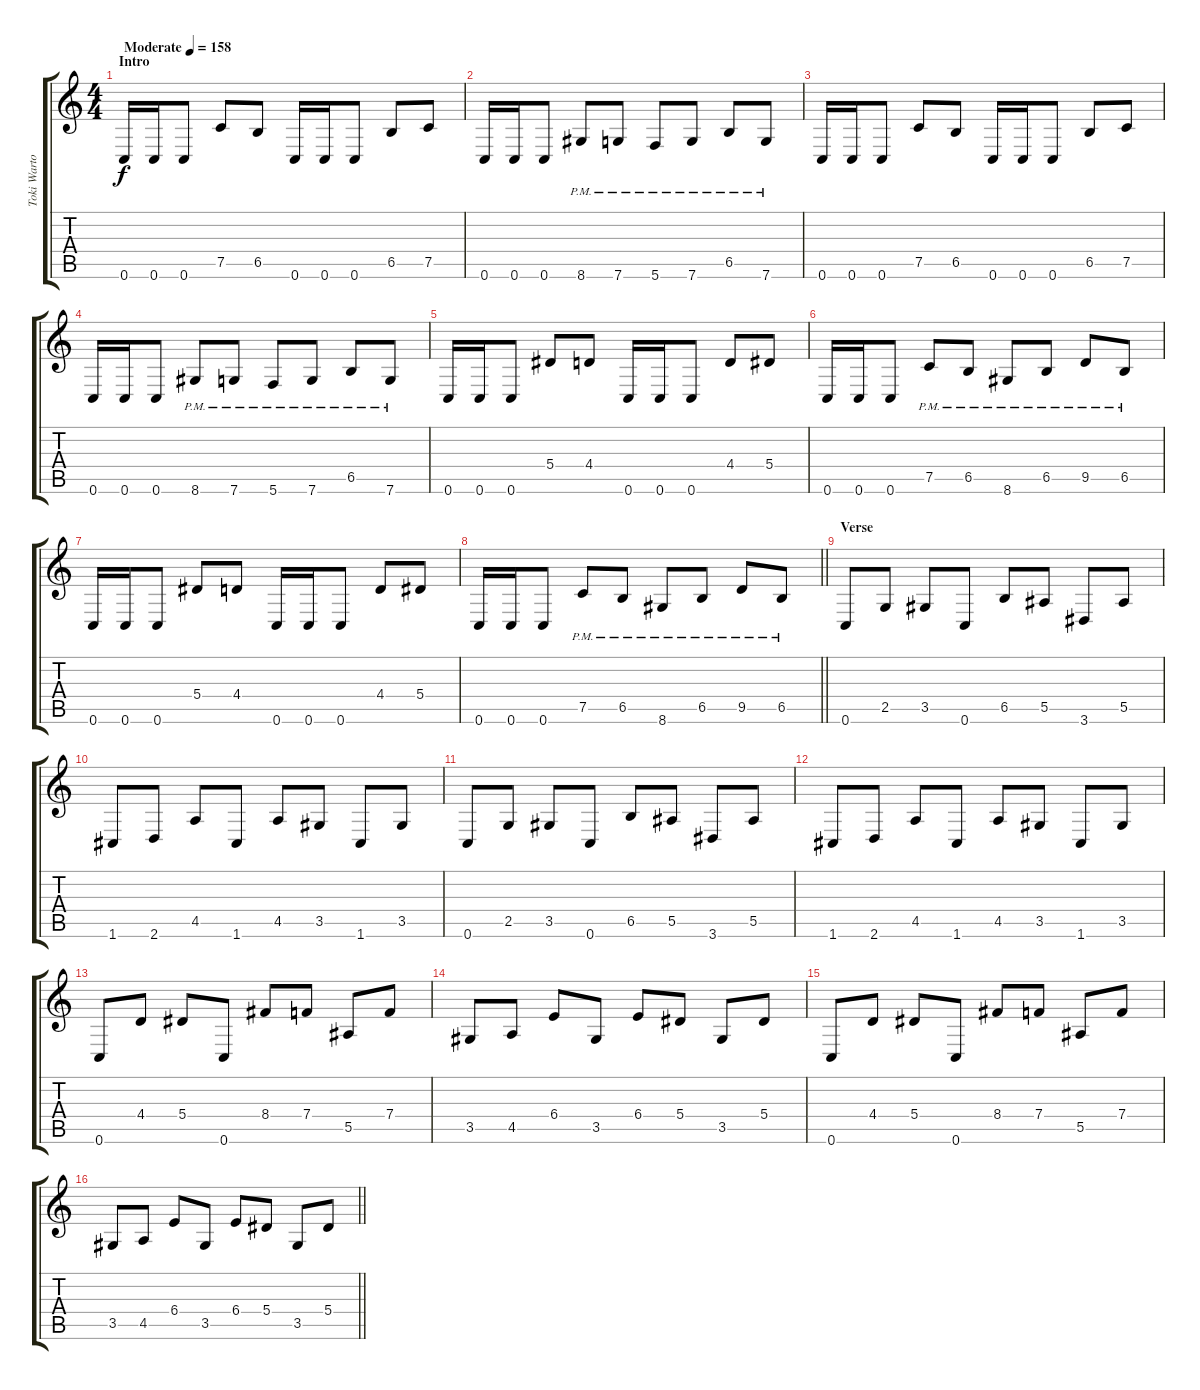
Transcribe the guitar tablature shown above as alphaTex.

\track ("Toki Wartooth (Rhythm Guitar)" "Toki Warto") {instrument distortionguitar}
\staff {score tabs}
\tuning (C4 G3 Eb3 Bb2 F2 C2) {hide}
\ts (4 4)
\section ("" "Intro")
\tempo (158 "Moderate")
\clef g2
\ks c
0.6.16{dy f instrument distortionguitar} 0.6.16 0.6.8 7.5.8 6.5.8 0.6.16 0.6.16 0.6.8 6.5.8 7.5.8 |
0.6.16 0.6.16 0.6.8 8.6{pm}.8 7.6{pm}.8 5.6{pm}.8 7.6{pm}.8 6.5{pm}.8 7.6{pm}.8 |
0.6.16 0.6.16 0.6.8 7.5.8 6.5.8 0.6.16 0.6.16 0.6.8 6.5.8 7.5.8 |
0.6.16 0.6.16 0.6.8 8.6{pm}.8 7.6{pm}.8 5.6{pm}.8 7.6{pm}.8 6.5{pm}.8 7.6{pm}.8 |
0.6.16 0.6.16 0.6.8 5.4.8 4.4.8 0.6.16 0.6.16 0.6.8 4.4.8 5.4.8 |
0.6.16 0.6.16 0.6.8 7.5{pm}.8 6.5{pm}.8 8.6{pm}.8 6.5{pm}.8 9.5{pm}.8 6.5{pm}.8 |
0.6.16 0.6.16 0.6.8 5.4.8 4.4.8 0.6.16 0.6.16 0.6.8 4.4.8 5.4.8 |
\barLineRight lightlight
0.6.16 0.6.16 0.6.8 7.5{pm}.8 6.5{pm}.8 8.6{pm}.8 6.5{pm}.8 9.5{pm}.8 6.5{pm}.8 |
\section ("" "Verse")
0.6.8 2.5.8 3.5.8 0.6.8 6.5.8 5.5.8 3.6.8 5.5.8 |
1.6.8 2.6.8 4.5.8 1.6.8 4.5.8 3.5.8 1.6.8 3.5.8 |
0.6.8 2.5.8 3.5.8 0.6.8 6.5.8 5.5.8 3.6.8 5.5.8 |
1.6.8 2.6.8 4.5.8 1.6.8 4.5.8 3.5.8 1.6.8 3.5.8 |
0.6.8 4.4.8 5.4.8 0.6.8 8.4.8 7.4.8 5.5.8 7.4.8 |
3.5.8 4.5.8 6.4.8 3.5.8 6.4.8 5.4.8 3.5.8 5.4.8 |
0.6.8 4.4.8 5.4.8 0.6.8 8.4.8 7.4.8 5.5.8 7.4.8 |
\barLineRight lightlight
3.5.8 4.5.8 6.4.8 3.5.8 6.4.8 5.4.8 3.5.8 5.4.8
